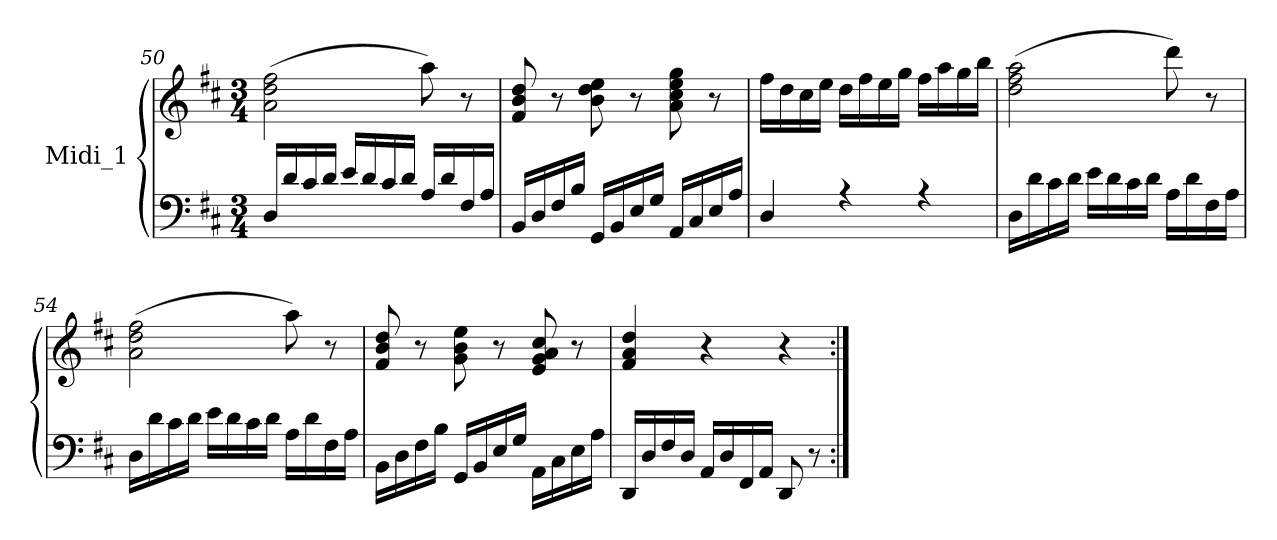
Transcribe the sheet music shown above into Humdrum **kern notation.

**kern	**kern
*part1	*part1
*staff2	*staff1
*I"Midi_1	*
*clefF4	*clefG2
*k[f#c#]	*k[f#c#]
*D:	*D:
*M3/4	*M3/4
=50	=50
*^	*
16D/LL	2.ryy	(>2a\ 2dd\ 2ff#\
16d/	.	.
16c#/	.	.
16d/JJ	.	.
16e/LL	.	.
16d/	.	.
16c#/	.	.
16d/JJ	.	.
16A/LL	.	8aa\)
16d/	.	.
16F#/	.	8r
16A/JJ	.	.
=51	=51	=51
16BB/LL	2.ryy	8f#/ 8b/ 8dd/
16D/	.	.
16F#/	.	8r
16B/JJ	.	.
16GG/LL	.	8b\ 8dd\ 8ee\
16BB/	.	.
16E/	.	8r
16G/JJ	.	.
16AA/LL	.	8a\ 8cc#\ 8ee\ 8gg\
16C#/	.	.
16E/	.	8r
16A/JJ	.	.
!!LO:PB:g=z
=52	=52	=52
4D/	2.ryy	16ff#\LL
.	.	16dd\
.	.	16cc#\
.	.	16ee\JJ
4r	.	16dd\LL
.	.	16ff#\
.	.	16ee\
.	.	16gg\JJ
4r	.	16ff#\LL
.	.	16aa\
.	.	16gg\
.	.	16bb\JJ
*v	*v	*
!!LO:LB:g=z
=53	=53
16D\LL	(>2dd\ 2ff#\ 2aa\
16d\	.
16c#\	.
16d\JJ	.
16e\LL	.
16d\	.
16c#\	.
16d\JJ	.
16A\LL	8ddd\)
16d\	.
16F#\	8r
16A\JJ	.
=54	=54
16D\LL	(>2a\ 2dd\ 2ff#\
16d\	.
16c#\	.
16d\JJ	.
16e\LL	.
16d\	.
16c#\	.
16d\JJ	.
16A\LL	8aa\)
16d\	.
16F#\	8r
16A\JJ	.
=55	=55
16BB\LL	8f#/ 8b/ 8dd/
16D\	.
16F#\	8r
16B\JJ	.
16GG/LL	8g\ 8b\ 8ee\
16BB/	.
16E/	8r
16G/JJ	.
16AA\LL	8e/ 8g/ 8a/ 8cc#/
16C#\	.
16E\	8r
16A\JJ	.
!!LO:LB:g=z
=56	=56
16DD/LL	4f#/ 4a/ 4dd/
16D/	.
16F#/	.
16D/JJ	.
16AA/LL	4r
16D/	.
16FF#/	.
16AA/JJ	.
8DD/	4r
8r	.
=:|!	=:|!
*-	*-
